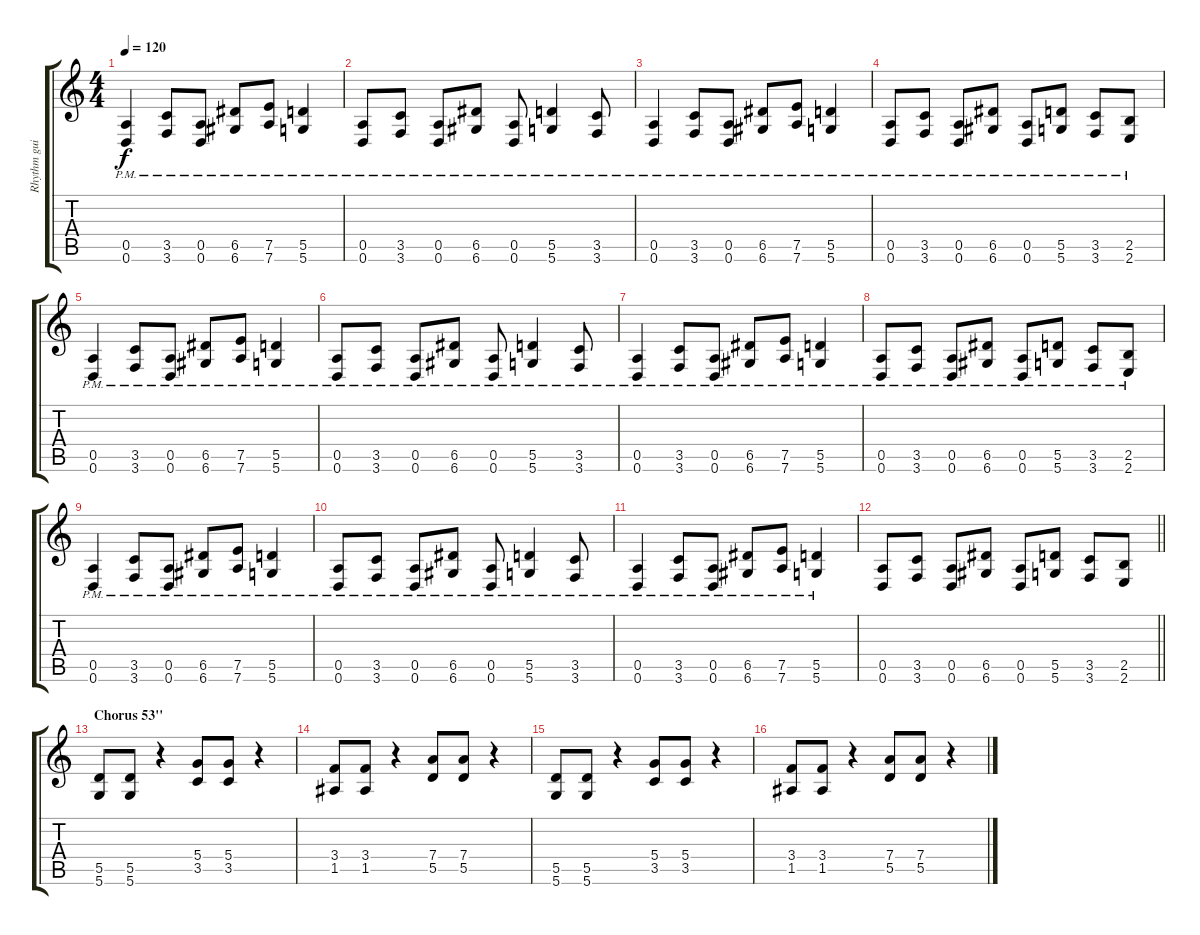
\track ("Rhythm guitar" "Rhythm gui") {instrument overdrivenguitar}
\staff {score tabs}
\tuning (E4 B3 G3 D3 A2 D2) {hide}
\ts (4 4)
\tempo 120
\clef g2
\ks c
(0.5{pm} 0.6{pm}).4{dy f} (3.5{pm} 3.6{pm}).8 (0.5{pm} 0.6{pm}).8 (6.5{pm} 6.6{pm}).8 (7.5{pm} 7.6{pm}).8 (5.5{pm} 5.6{pm}).4 |
(0.5{pm} 0.6{pm}).8 (3.5{pm} 3.6{pm}).8 (0.5{pm} 0.6{pm}).8 (6.5{pm} 6.6{pm}).8 (0.5{pm} 0.6{pm}).8 (5.5{pm} 5.6{pm}).4 (3.5{pm} 3.6{pm}).8 |
(0.5{pm} 0.6{pm}).4 (3.5{pm} 3.6{pm}).8 (0.5{pm} 0.6{pm}).8 (6.5{pm} 6.6{pm}).8 (7.5{pm} 7.6{pm}).8 (5.5{pm} 5.6{pm}).4 |
(0.5{pm} 0.6{pm}).8 (3.5{pm} 3.6{pm}).8 (0.5{pm} 0.6{pm}).8 (6.5{pm} 6.6{pm}).8 (0.5{pm} 0.6{pm}).8 (5.5{pm} 5.6{pm}).8 (3.5{pm} 3.6{pm}).8 (2.5{pm} 2.6{pm}).8 |
(0.5{pm} 0.6{pm}).4 (3.5{pm} 3.6{pm}).8 (0.5{pm} 0.6{pm}).8 (6.5{pm} 6.6{pm}).8 (7.5{pm} 7.6{pm}).8 (5.5{pm} 5.6{pm}).4 |
(0.5{pm} 0.6{pm}).8 (3.5{pm} 3.6{pm}).8 (0.5{pm} 0.6{pm}).8 (6.5{pm} 6.6{pm}).8 (0.5{pm} 0.6{pm}).8 (5.5{pm} 5.6{pm}).4 (3.5{pm} 3.6{pm}).8 |
(0.5{pm} 0.6{pm}).4 (3.5{pm} 3.6{pm}).8 (0.5{pm} 0.6{pm}).8 (6.5{pm} 6.6{pm}).8 (7.5{pm} 7.6{pm}).8 (5.5{pm} 5.6{pm}).4 |
(0.5{pm} 0.6{pm}).8 (3.5{pm} 3.6{pm}).8 (0.5{pm} 0.6{pm}).8 (6.5{pm} 6.6{pm}).8 (0.5{pm} 0.6{pm}).8 (5.5{pm} 5.6{pm}).8 (3.5{pm} 3.6{pm}).8 (2.5{pm} 2.6{pm}).8 |
(0.5{pm} 0.6{pm}).4 (3.5{pm} 3.6{pm}).8 (0.5{pm} 0.6{pm}).8 (6.5{pm} 6.6{pm}).8 (7.5{pm} 7.6{pm}).8 (5.5{pm} 5.6{pm}).4 |
(0.5{pm} 0.6{pm}).8 (3.5{pm} 3.6{pm}).8 (0.5{pm} 0.6{pm}).8 (6.5{pm} 6.6{pm}).8 (0.5{pm} 0.6{pm}).8 (5.5{pm} 5.6{pm}).4 (3.5{pm} 3.6{pm}).8 |
(0.5{pm} 0.6{pm}).4 (3.5{pm} 3.6{pm}).8 (0.5{pm} 0.6{pm}).8 (6.5{pm} 6.6{pm}).8 (7.5{pm} 7.6{pm}).8 (5.5{pm} 5.6{pm}).4 |
\barLineRight lightlight
(0.5 0.6).8 (3.5 3.6).8 (0.5 0.6).8 (6.5 6.6).8 (0.5 0.6).8 (5.5 5.6).8 (3.5 3.6).8 (2.5 2.6).8 |
\section ("" "Chorus 53''")
(5.5 5.6).8 (5.5 5.6).8 r.4 (5.4 3.5).8 (5.4 3.5).8 r.4 |
(3.4 1.5).8 (3.4 1.5).8 r.4 (7.4 5.5).8 (7.4 5.5).8 r.4 |
(5.5 5.6).8 (5.5 5.6).8 r.4 (5.4 3.5).8 (5.4 3.5).8 r.4 |
(3.4 1.5).8 (3.4 1.5).8 r.4 (7.4 5.5).8 (7.4 5.5).8 r.4
